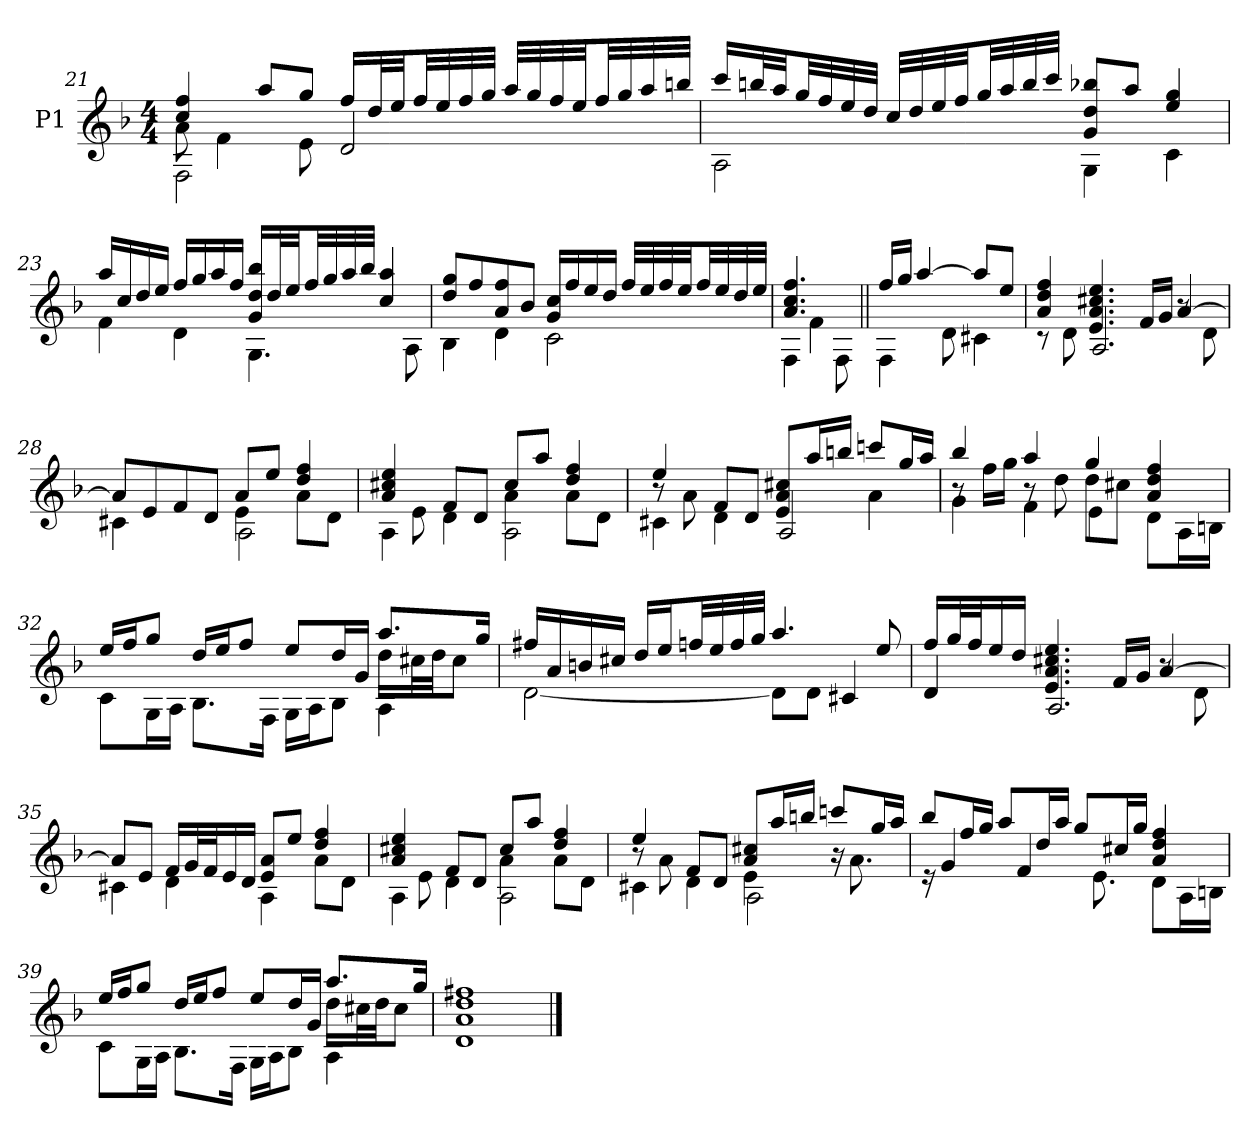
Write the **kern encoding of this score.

**kern
*part1
*staff1
*I"P1
*clefG2
*ITrd7c12
*k[b-]
*d:
*M4/4
=21
*^
*	*^
4ci/ 4fi	8Ai\	2FFi\
.	4Fi\	.
8ai/L	.	.
8gi/J	8Ei\	.
16fi/LL	2ryy	2Di/
32di/L	.	.
32ei/JJ	.	.
32fi/LL	.	.
32ei/	.	.
32fi/	.	.
32gi/JJJ	.	.
32ai/LLL	.	.
32gi/	.	.
32fi/	.	.
32ei/JJ	.	.
32fi/LL	.	.
32gi/	.	.
32ai/	.	.
32bni/JJJ	.	.
*	*v	*v
!!LO:LB:g=z
=22	=22
16cci/LL	2AAi\
32bni/L	.
32ai/JJ	.
32gi/LL	.
32fi/	.
32ei/	.
32di/JJJ	.
32ci/LLL	.
32di/	.
32ei/	.
32fi/JJ	.
32gi/LL	.
32ai/	.
32bi/	.
32cci/JJJ	.
8Gi/ 8di 8b-XiL	4GGi\
8ai/J	.
4ei/ 4gi	4Ci\
=23	=23
16ai/LL	4Fi\
16ci/	.
16di/	.
16ei/JJ	.
16fi/LL	4Di\
16gi/	.
16ai/	.
16fi/JJ	.
16Gi/ 16di 16b-iLL	4.GGi\
32di/L	.
32ei/JJ	.
32fi/LL	.
32gi/	.
32ai/	.
32b-i/JJJ	.
4ci/ 4ai	.
.	8AAi\
=24	=24
8di/ 8giL	4BB-i\
8fi/	.
8Ai/ 8fi	4Di\
8B-i/J	.
16Gi/ 16ciLL	2Ci\
16fi/	.
16ei/	.
16di/JJ	.
32fi/LLL	.
32ei/	.
32fi/	.
32ei/JJ	.
32fi/LL	.
32ei/	.
32di/	.
32ei/JJJ	.
!!LO:LB:g=z	!!
=25	=25
*	*^
4.Ai/ 4.ci 4.fi	8r	4FFi\
.	4Fi\	.
.	.	8FFi\
*	*v	*v
=26||	=26||
16fi/LL	4FFi\
16gi/JJ	.
[4ai/	.
.	8Di\
8ai/L]	4C#Xi\
8ei/J	.
=27	=27
*	*^
4Ai/ 4di 4fi	2.ryy	8r
.	.	8Di\
4.Ei/ 4.Ai 4.c#Xi 4.ei	.	2.AAi/
16Fi/LL	.	.
16Gi/JJ	.	.
[4Ai/	8r	.
.	8Di\	.
=28	=28	=28
8Ai/L]	4C#Xi\	2ryy
8Ei/	.	.
8Fi/	4ryy	.
8Di/J	.	.
8Ai/L	4Ei\	2AAi\
8ei/J	.	.
4di/ 4fi	8Ai\L	.
.	8Di\J	.
=29	=29	=29
4Ai/ 4c#Xi 4ei	8r	4AAi\
.	8Ei\	.
8Fi/L	4Di\	4ryy
8Di/J	.	.
8c#i/L	4Ai\	2AAi\
8ai/J	.	.
4di/ 4fi	8Ai\L	.
.	8Di\J	.
!!LO:LB:g=z	!!	!!
=30	=30	=30
4ei/	8r	4C#Xi\
.	8Ai\	.
8Fi/L	4Di\	4ryy
8Di/J	.	.
8Ei/ 8Ai 8c#XiL	4ryy	2AAi/
16ai/L	.	.
16bni/JJ	.	.
8ccni/L	4Ai\	.
16gi/L	.	.
16ai/JJ	.	.
=31	=31	=31
4b-i/	8r	4Gi\
.	16fi\LL	.
.	16gi\JJ	.
4ai/	8r	4Fi\
.	8di\	.
4gi/	8di\L	4Ei\
.	8c#Xi\J	.
4Ai/ 4di 4fi	4ryy	8Di\L
.	.	16AAi\L
.	.	16BBni\JJ
=32	=32	=32
16ei/LL	2.ryy	8Ci\L
16fi/J	.	.
8gi/J	.	16GGi\L
.	.	16AAi\JJ
16di/LL	.	8.BB-i\L
16ei/J	.	.
8fi/J	.	.
.	.	16FFi\Jk
8ei/L	.	16GGi\LL
.	.	16AAi\J
16di/L	.	8BB-i\J
16Gi/JJ	.	.
8.ai/L	16di\LL	4AAi\
.	32c#Xi\L	.
.	32di\JJ	.
.	8c#i\J	.
16gi/Jk	.	.
*	*v	*v
!!LO:LB:g=z
=33	=33
16f#Xi/LL	[2Di\
16Ai/	.
16Bni/	.
16c#Xi/JJ	.
16di/LL	.
16ei/J	.
32fni/LL	.
32ei/	.
32fi/	.
32gi/JJJ	.
4.ai/	8Di\L]
.	8Di\J
.	4C#Xi/
8ei/	.
=34	=34
*	*^
16fi/LL	2.ryy	4Di/
32gi/L	.	.
32fi/J	.	.
16ei/	.	.
16di/JJ	.	.
4.Ei/ 4.Ai 4.c#Xi 4.ei	.	2.AAi/
16Fi/LL	.	.
16Gi/JJ	.	.
[4Ai/	8r	.
.	8Di\	.
*	*v	*v
=35	=35
8Ai/L]	4C#Xi\
8Ei/J	.
16Fi/LL	4Di\
32Gi/L	.
32Fi/J	.
16Ei/	.
16Di/JJ	.
8Ei/ 8AiL	4AAi\
8ei/J	.
4di/ 4fi	8Ai\L
.	8Di\J
=36	=36
*	*^
4Ai/ 4c#Xi 4ei	8r	4AAi\
.	8Ei\	.
8Fi/L	4Di\	4ryy
8Di/J	.	.
8c#i/L	4Ai\	2AAi\
8ai/J	.	.
4di/ 4fi	8Ai\L	.
.	8Di\J	.
!!LO:LB:g=z	!!	!!
=37	=37	=37
4ei/	8r	4C#Xi\
.	8Ai\	.
8Fi/L	4Di\	4ryy
8Di/J	.	.
8Ai/ 8c#XiL	4Ei\	2AAi\
16ai/L	.	.
16bni/JJ	.	.
8ccni/L	16r	.
.	8.Ai\	.
16gi/L	.	.
16ai/JJ	.	.
*	*v	*v
=38	=38
8b-i/L	16r
.	4Gi/
16fi/L	.
16gi/JJ	.
8ai/L	.
.	4Fi/
16di/L	.
16ai/JJ	.
8gi/L	.
.	8.Ei\
16c#Xi/L	.
16gi/JJ	.
4Ai/ 4di 4fi	8Di\L
.	16AAi\L
.	16BBni\JJ
=39	=39
*	*^
16ei/LL	8Ci\L	2.ryy
16fi/J	.	.
8gi/J	16GGi\L	.
.	16AAi\JJ	.
16di/LL	8.BB-i\L	.
16ei/J	.	.
8fi/J	.	.
.	16FFi\Jk	.
8ei/L	16GGi\LL	.
.	16AAi\J	.
16di/L	8BB-i\J	.
16Gi/JJ	.	.
8.ai/L	16di\LL	4AAi\
.	32c#Xi\L	.
.	32di\JJ	.
.	8c#i\J	.
16gi/Jk	.	.
*	*v	*v
=40	=40
1Ai 1di 1f#Xi	1Di
*v	*v
==
*-
